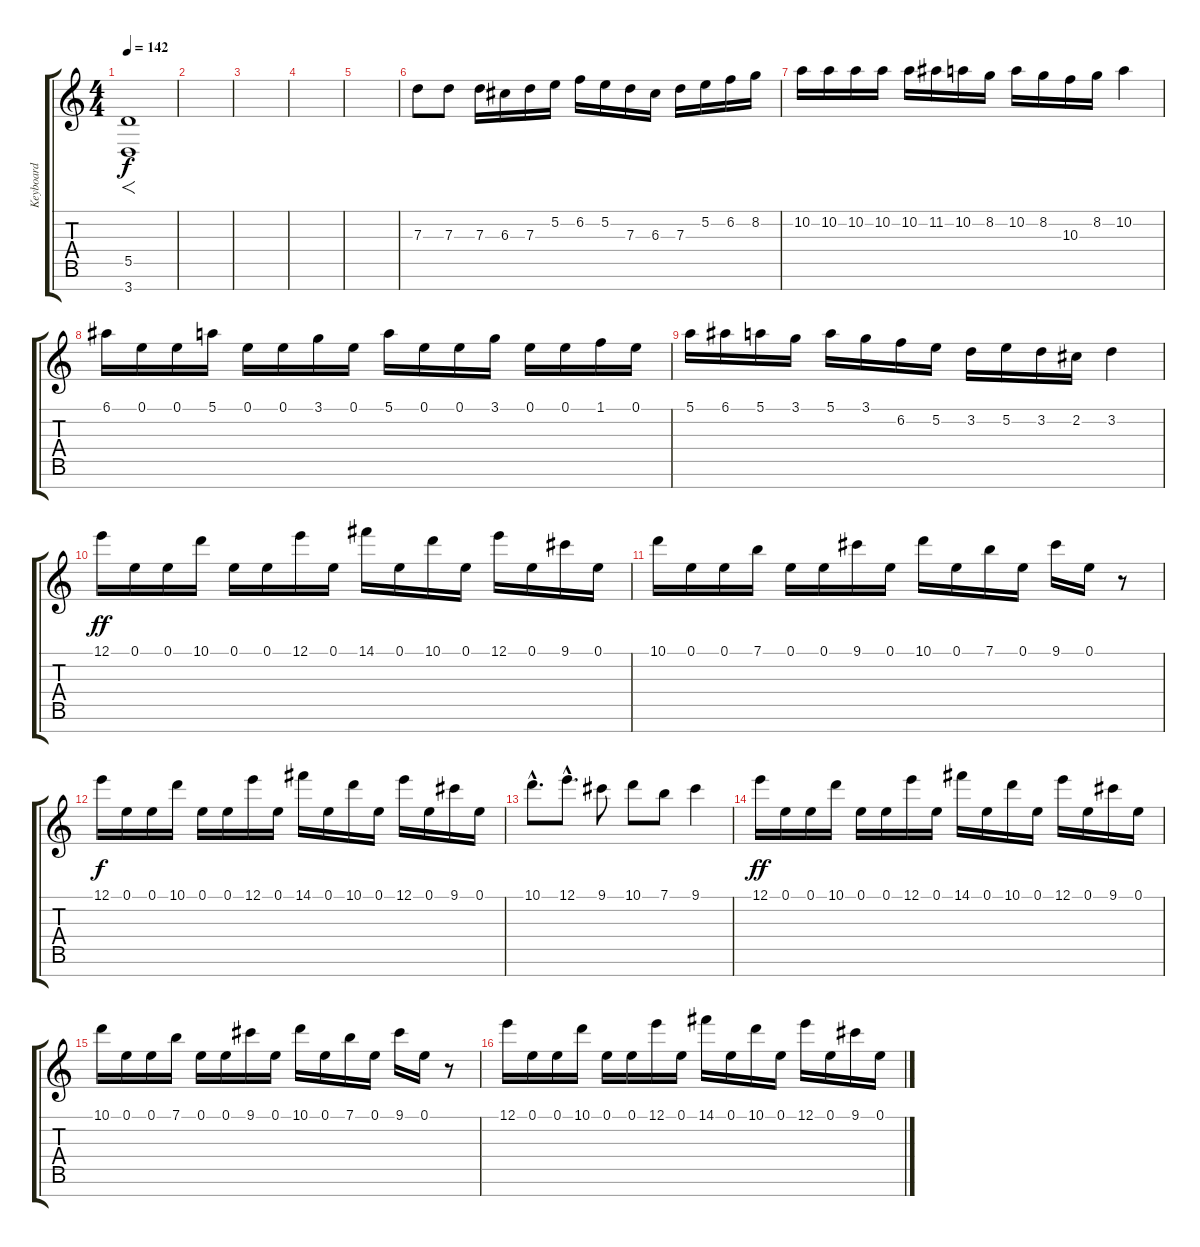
\track ("Keyboard" "Keyboard") {instrument drawbarorgan}
\staff {score tabs}
\tuning (E5 B4 G4 D4 A3 E3 B2) {hide}
\ts (4 4)
\tempo 142
\clef g2
\ks c
(5.5 3.7).1{f dy f instrument drawbarorgan} |
|
|
|
|
7.3.8 7.3.8 7.3.16 6.3.16 7.3.16 5.2.16 6.2.16 5.2.16 7.3.16 6.3.16 7.3.16 5.2.16 6.2.16 8.2.16 |
10.2.16 10.2.16 10.2.16 10.2.16 10.2.16 11.2.16 10.2.16 8.2.16 10.2.16 8.2.16 10.3.16 8.2.16 10.2.4 |
6.1.16 0.1.16 0.1.16 5.1.16 0.1.16 0.1.16 3.1.16 0.1.16 5.1.16 0.1.16 0.1.16 3.1.16 0.1.16 0.1.16 1.1.16 0.1.16 |
5.1.16 6.1.16 5.1.16 3.1.16 5.1.16 3.1.16 6.2.16 5.2.16 3.2.16 5.2.16 3.2.16 2.2.16 3.2.4 |
12.1.16{dy ff} 0.1.16 0.1.16 10.1.16 0.1.16 0.1.16 12.1.16 0.1.16 14.1.16 0.1.16 10.1.16 0.1.16 12.1.16 0.1.16 9.1.16 0.1.16 |
10.1.16 0.1.16 0.1.16 7.1.16 0.1.16 0.1.16 9.1.16 0.1.16 10.1.16 0.1.16 7.1.16 0.1.16 9.1.16 0.1.16 r.8 |
12.1.16{dy f} 0.1.16 0.1.16 10.1.16 0.1.16 0.1.16 12.1.16 0.1.16 14.1.16 0.1.16 10.1.16 0.1.16 12.1.16 0.1.16 9.1.16 0.1.16 |
10.1{hac}.8{d} 12.1{hac}.8{d} 9.1.8 10.1.8 7.1.8 9.1.4 |
12.1.16{dy ff} 0.1.16 0.1.16 10.1.16 0.1.16 0.1.16 12.1.16 0.1.16 14.1.16 0.1.16 10.1.16 0.1.16 12.1.16 0.1.16 9.1.16 0.1.16 |
10.1.16 0.1.16 0.1.16 7.1.16 0.1.16 0.1.16 9.1.16 0.1.16 10.1.16 0.1.16 7.1.16 0.1.16 9.1.16 0.1.16 r.8 |
12.1.16 0.1.16 0.1.16 10.1.16 0.1.16 0.1.16 12.1.16 0.1.16 14.1.16 0.1.16 10.1.16 0.1.16 12.1.16 0.1.16 9.1.16 0.1.16
